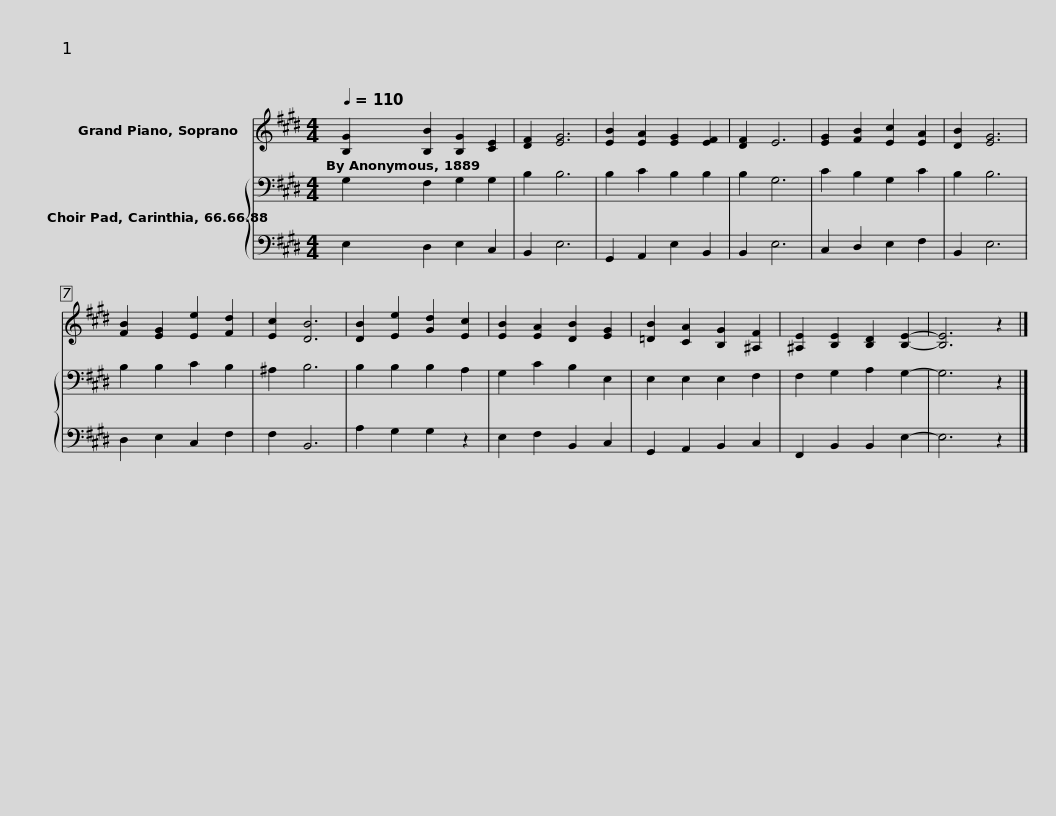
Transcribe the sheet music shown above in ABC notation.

X:1
%%score 1 { 2 | 3 }
L:1/8
Q:1/4=110
M:4/4
I:linebreak $
K:E
V:1 treble
V:2 bass
V:3 bass
V:1
 [B,G]2 [B,B]2 [B,G]2 [CE]2 | [DF]2 [EG]6 | [EB]2 [EA]2 [EG]2 [EF]2 | [DF]2 E6 | [EG]2 [FB]2 [Ec]2 [EA]2 | %5
 [DB]2 [EG]6 |$ [FB]2 [EG]2 [Ee]2 [Fd]2 | [Ec]2 [DB]6 | [DB]2 [Ee]2 [Gd]2 [Ec]2 | [EB]2 [EA]2 [DB]2 [EG]2 | %10
 [=DB]2 [CA]2 [B,G]2 [^A,F]2 | [^A,E]2 [B,E]2 [B,D]2 [B,E]2- | [B,E]6 z2 |] %13
V:2
 G,2 F,2 G,2 G,2 | B,2 B,6 | B,2 C2 B,2 B,2 | B,2 G,6 | C2 B,2 G,2 C2 | %5
 B,2 B,6 |$ B,2 B,2 C2 B,2 | ^A,2 B,6 | B,2 B,2 B,2 A,2 | G,2 C2 B,2 E,2 | %10
 E,2 E,2 E,2 F,2 | F,2 G,2 A,2 G,2- | G,6 z2 |] %13
V:3
 E,2 D,2 E,2 C,2 | B,,2 E,6 | G,,2 A,,2 E,2 B,,2 | B,,2 E,6 | C,2 D,2 E,2 F,2 | %5
 B,,2 E,6 |$ D,2 E,2 C,2 F,2 | F,2 B,,6 | A,2 G,2 G,2 z2 | E,2 F,2 B,,2 C,2 | %10
 G,,2 A,,2 B,,2 C,2 | F,,2 B,,2 B,,2 E,2- | E,6 z2 |] %13
